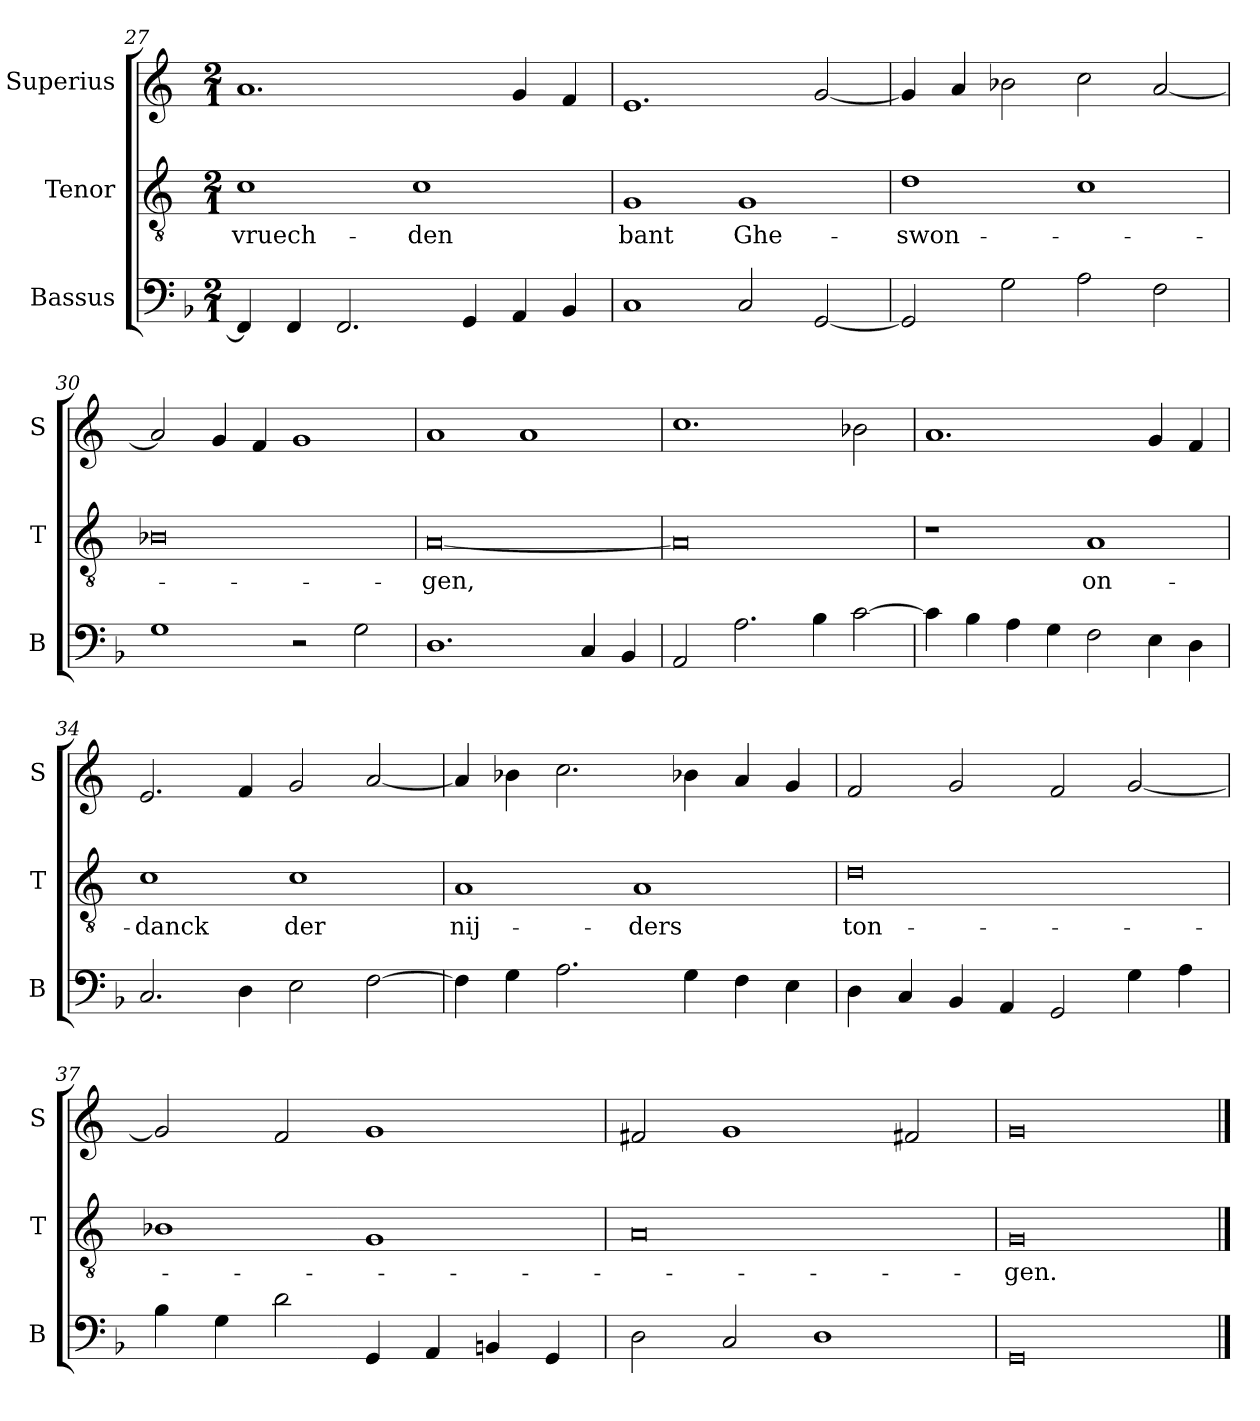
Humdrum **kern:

**kern	**kern	**text	**kern
*part3	*part2	*part2	*part1
*staff3	*staff2	*staff2	*staff1
*I"Bassus	*I"Tenor	*	*I"Superius
*I'B	*I'T	*	*I'S
*clefF4	*clefGv2	*	*clefG2
*k[b-]	*k[]	*	*k[]
*M2/1	*M2/1	*	*M2/1
=27	=27	=27	=27
!	!	!LO:LY:i	!
4FF]	1c	vruech-	1.a
4FF	.	.	.
2.FF	.	.	.
!	!	!LO:LY:i	!
.	1c	-den	.
4GG	.	.	.
4AA	.	.	4g
4BB-	.	.	4f
=28	=28	=28	=28
!	!	!LO:LY:i	!
1C	1G	bant	1.e
!	!	!LO:LY:i	!
2C	1G	Ghe-	.
[2GG	.	.	[2g
=29	=29	=29	=29
!	!	!LO:LY:i	!
2GG]	1d	-swon-	4g]
.	.	.	4a
2G	.	.	2b-X
2A	1c	.	2cc
2F	.	.	[2a
=30	=30	=30	=30
1G	0B-X	.	2a]
.	.	.	4g
.	.	.	4f
2r	.	.	1g
2G	.	.	.
=31	=31	=31	=31
!	!	!LO:LY:i	!
1.D	[0A	-gen,	1a
.	.	.	1a
4C	.	.	.
4BB-	.	.	.
=32	=32	=32	=32
2AA	0A]	.	1.cc
2.A	.	.	.
4B-	.	.	.
[2c	.	.	2b-X
=33	=33	=33	=33
4c]	1r	.	1.a
4B-	.	.	.
4A	.	.	.
4G	.	.	.
!	!	!LO:LY:i	!
2F	1A	on-	.
4E	.	.	4g
4D	.	.	4f
=34	=34	=34	=34
!	!	!LO:LY:i	!
2.C	1c	-danck	2.e
4D	.	.	4f
!	!	!LO:LY:i	!
2E	1c	der	2g
[2F	.	.	[2a
=35	=35	=35	=35
!	!	!LO:LY:i	!
4F]	1A	nij-	4a]
4G	.	.	4b-X
2.A	.	.	2.cc
!	!	!LO:LY:i	!
.	1A	-ders	.
4G	.	.	4b-X
4F	.	.	4a
4E	.	.	4g
=36	=36	=36	=36
!	!	!LO:LY:i	!
4D	0d	ton-	2f
4C	.	.	.
4BB-	.	.	2g
4AA	.	.	.
2GG	.	.	2f
4G	.	.	[2g
4A	.	.	.
=37	=37	=37	=37
4B-	1B-X	.	2g]
4G	.	.	.
2d	.	.	2f
4GG	1G	.	1g
4AA	.	.	.
4BBn	.	.	.
4GG	.	.	.
=38	=38	=38	=38
2D	0A	.	2f#X
2C	.	.	1g
1D	.	.	.
.	.	.	2f#X
=39	=39	=39	=39
!	!	!LO:LY:i	!
0GG	0G	-gen.	0g
==	==	==	==
*-	*-	*-	*-
